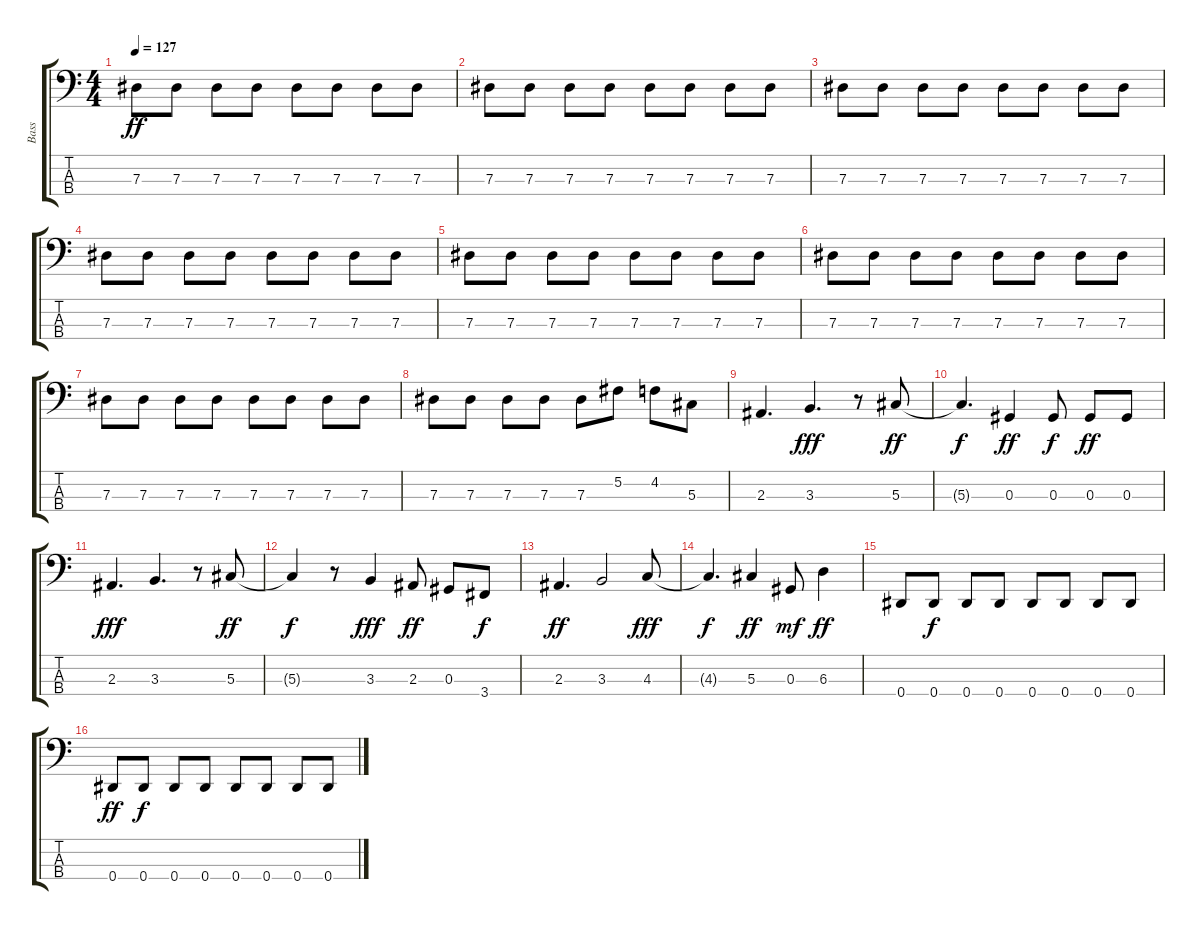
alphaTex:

\track ("Bass" "Bass") {instrument electricbassfinger}
\staff {score tabs}
\tuning (Gb2 Db2 Ab1 Eb1) {hide}
\ts (4 4)
\tempo 127
\clef f4
\ks c
7.3.8{dy ff} 7.3.8 7.3.8 7.3.8 7.3.8 7.3.8 7.3.8 7.3.8 |
7.3.8 7.3.8 7.3.8 7.3.8 7.3.8 7.3.8 7.3.8 7.3.8 |
7.3.8 7.3.8 7.3.8 7.3.8 7.3.8 7.3.8 7.3.8 7.3.8 |
7.3.8 7.3.8 7.3.8 7.3.8 7.3.8 7.3.8 7.3.8 7.3.8 |
7.3.8 7.3.8 7.3.8 7.3.8 7.3.8 7.3.8 7.3.8 7.3.8 |
7.3.8 7.3.8 7.3.8 7.3.8 7.3.8 7.3.8 7.3.8 7.3.8 |
7.3.8 7.3.8 7.3.8 7.3.8 7.3.8 7.3.8 7.3.8 7.3.8 |
7.3.8 7.3.8 7.3.8 7.3.8 7.3.8 5.2.8 4.2.8 5.3.8 |
2.3.4{d} 3.3.4{d dy fff} r.8 5.3.8{dy ff} |
5.3{t}.4{d dy f} 0.3.4{dy ff} 0.3.8{dy f} 0.3.8{dy ff} 0.3.8 |
2.3.4{d dy fff} 3.3.4{d} r.8 5.3.8{dy ff} |
5.3{t}.4{dy f} r.8 3.3.4{dy fff} 2.3.8{dy ff} 0.3.8 3.4.8{dy f} |
2.3.4{d dy ff} 3.3.2 4.3.8{dy fff} |
4.3{t}.4{d dy f} 5.3.4{dy ff} 0.3.8{dy mf} 6.3.4{dy ff} |
0.4.8 0.4.8{dy f} 0.4.8 0.4.8 0.4.8 0.4.8 0.4.8 0.4.8 |
0.4.8{dy ff} 0.4.8{dy f} 0.4.8 0.4.8 0.4.8 0.4.8 0.4.8 0.4.8
